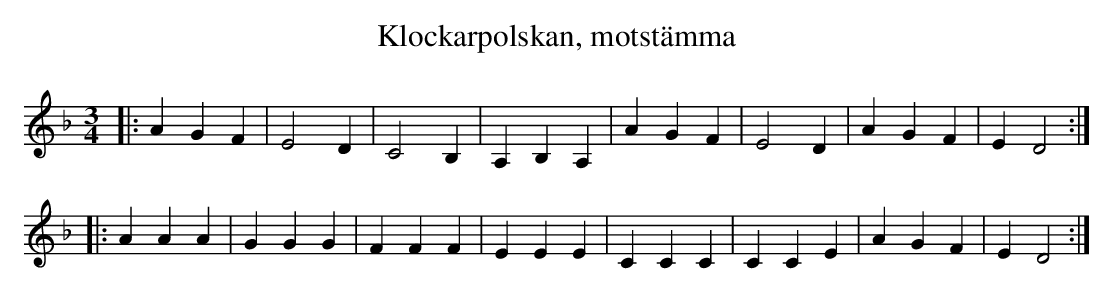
X:1
T:Klockarpolskan, motstämma
M:3/4
L:1/4
K:Dm
|: AGF | E2 D | C2 B, | A,B,A, | AGF | E2D | AGF | E D2 :|
|: AAA | GGG | FFF | EEE | CCC | CCE | AGF | E D2 :|
